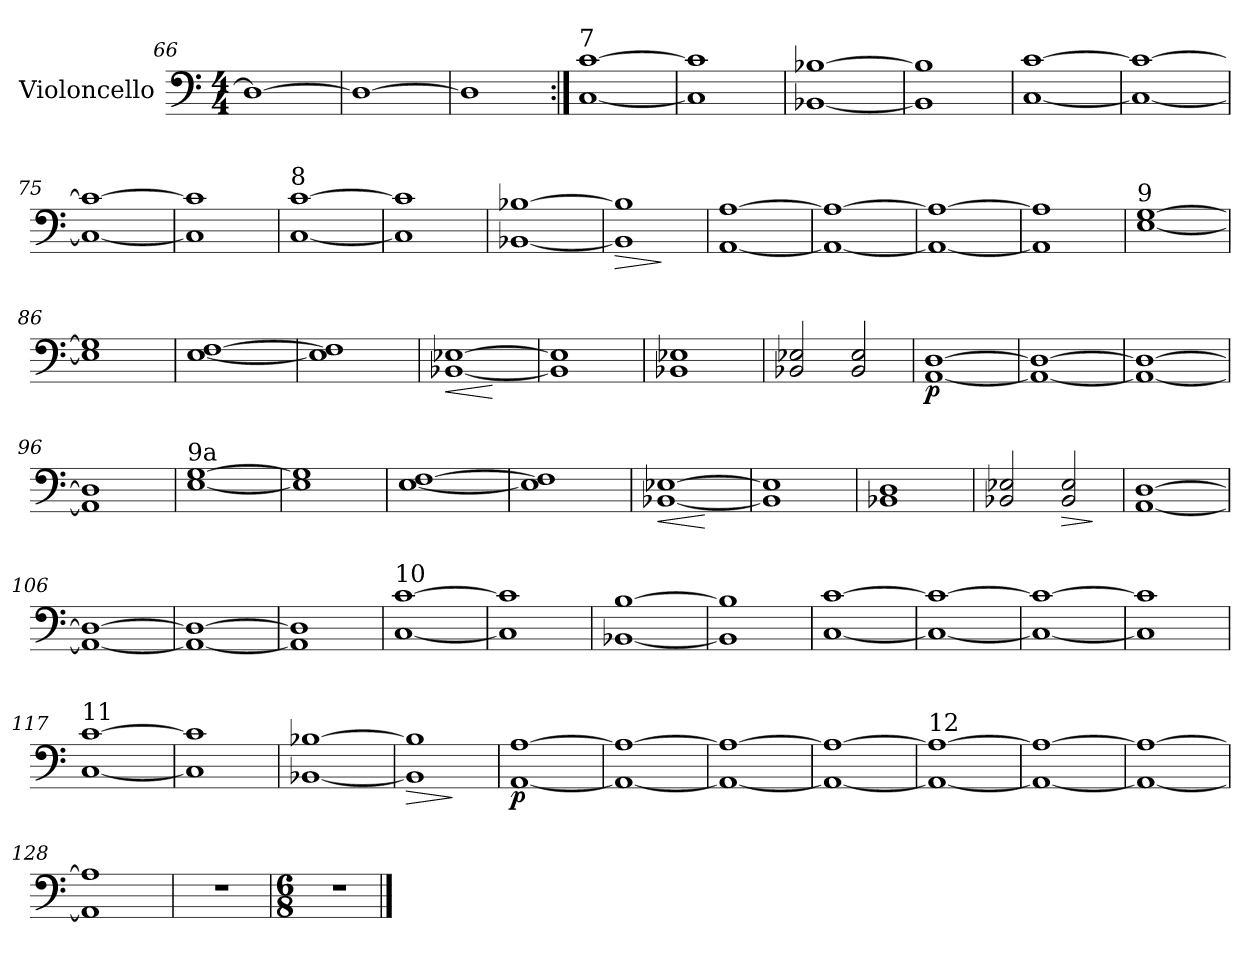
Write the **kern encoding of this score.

**kern	**dynam
*part1	*part1
*staff1	*staff1
*I"Violoncello	*
*I'Vlc.	*
*clefF4	*
*k[]	*
*M4/4	*
=66	=66
1D_	.
=67	=67
1D_	.
=68	=68
1D]	.
=69:|!	=69:|!
!LO:TX:a:t=7	!
[1C [1c	.
=70	=70
1C] 1c]	.
!!LO:LB:g=z
=71	=71
[1BB-X [1B-X	.
=72	=72
1BB-] 1B-]	.
=73	=73
[1C [1c	.
=74	=74
1C_ 1c_	.
=75	=75
1C_ 1c_	.
=76	=76
1C] 1c]	.
=77	=77
!LO:TX:a:t=8	!
[1C [1c	.
=78	=78
1C] 1c]	.
=79	=79
[1BB-X [1B-X	.
=80	=80
!	!LO:HP:b
1BB-] 1B-]	>
.	]
=81	=81
[1AA [1A	.
=82	=82
1AA_ 1A_	.
=83	=83
1AA_ 1A_	.
=84	=84
1AA] 1A]	.
=85	=85
!LO:TX:a:t=9	!
[1E [1G	.
=86	=86
1E] 1G]	.
=87	=87
[1E [1F	.
!!LO:LB:g=z
=88	=88
1E] 1F]	.
=89	=89
!	!LO:HP:b
[1BB-X [1E-X	<
.	[
=90	=90
1BB-] 1E-]	.
=91	=91
1BB-X 1E-X	.
=92	=92
2BB-X/ 2E-X/	.
2BB-/ 2E-/	.
=93	=93
!	!LO:DY:b
[1AA [1D	p
=94	=94
1AA_ 1D_	.
=95	=95
1AA_ 1D_	.
=96	=96
1AA] 1D]	.
=97	=97
!LO:TX:a:t=9a	!
[1E [1G	.
=98	=98
1E] 1G]	.
=99	=99
[1E [1F	.
=100	=100
1E] 1F]	.
=101	=101
!	!LO:HP:b
[1BB-X [1E-X	<
.	[
=102	=102
1BB-] 1E-]	.
=103	=103
1BB-X 1D	.
!!LO:LB:g=z
=104	=104
2BB-X/ 2E-X/	.
!	!LO:HP:b
2BB-/ 2E-/	>
.	]
=105	=105
[1AA [1D	.
=106	=106
1AA_ 1D_	.
=107	=107
1AA_ 1D_	.
=108	=108
1AA] 1D]	.
=109	=109
!LO:TX:a:t=10	!
[1C [1c	.
=110	=110
1C] 1c]	.
=111	=111
[1BB-X [1B	.
=112	=112
1BB-] 1B]	.
=113	=113
[1C [1c	.
=114	=114
1C_ 1c_	.
=115	=115
1C_ 1c_	.
=116	=116
1C] 1c]	.
=117	=117
!LO:TX:a:t=11	!
[1C [1c	.
=118	=118
1C] 1c]	.
=119	=119
[1BB-X [1B-X	.
=120	=120
!	!LO:HP:b
1BB-] 1B-]	>
.	]
!!LO:LB:g=z
=121	=121
!	!LO:DY:b
[1AA [1A	p
=122	=122
1AA_ 1A_	.
=123	=123
1AA_ 1A_	.
=124	=124
1AA_ 1A_	.
=125	=125
!LO:TX:a:t=12	!
1AA_ 1A_	.
=126	=126
1AA_ 1A_	.
=127	=127
1AA_ 1A_	.
=128	=128
1AA] 1A]	.
=129	=129
1r	.
=130	=130
*M6/8	*
2.r	.
==	==
*-	*-
